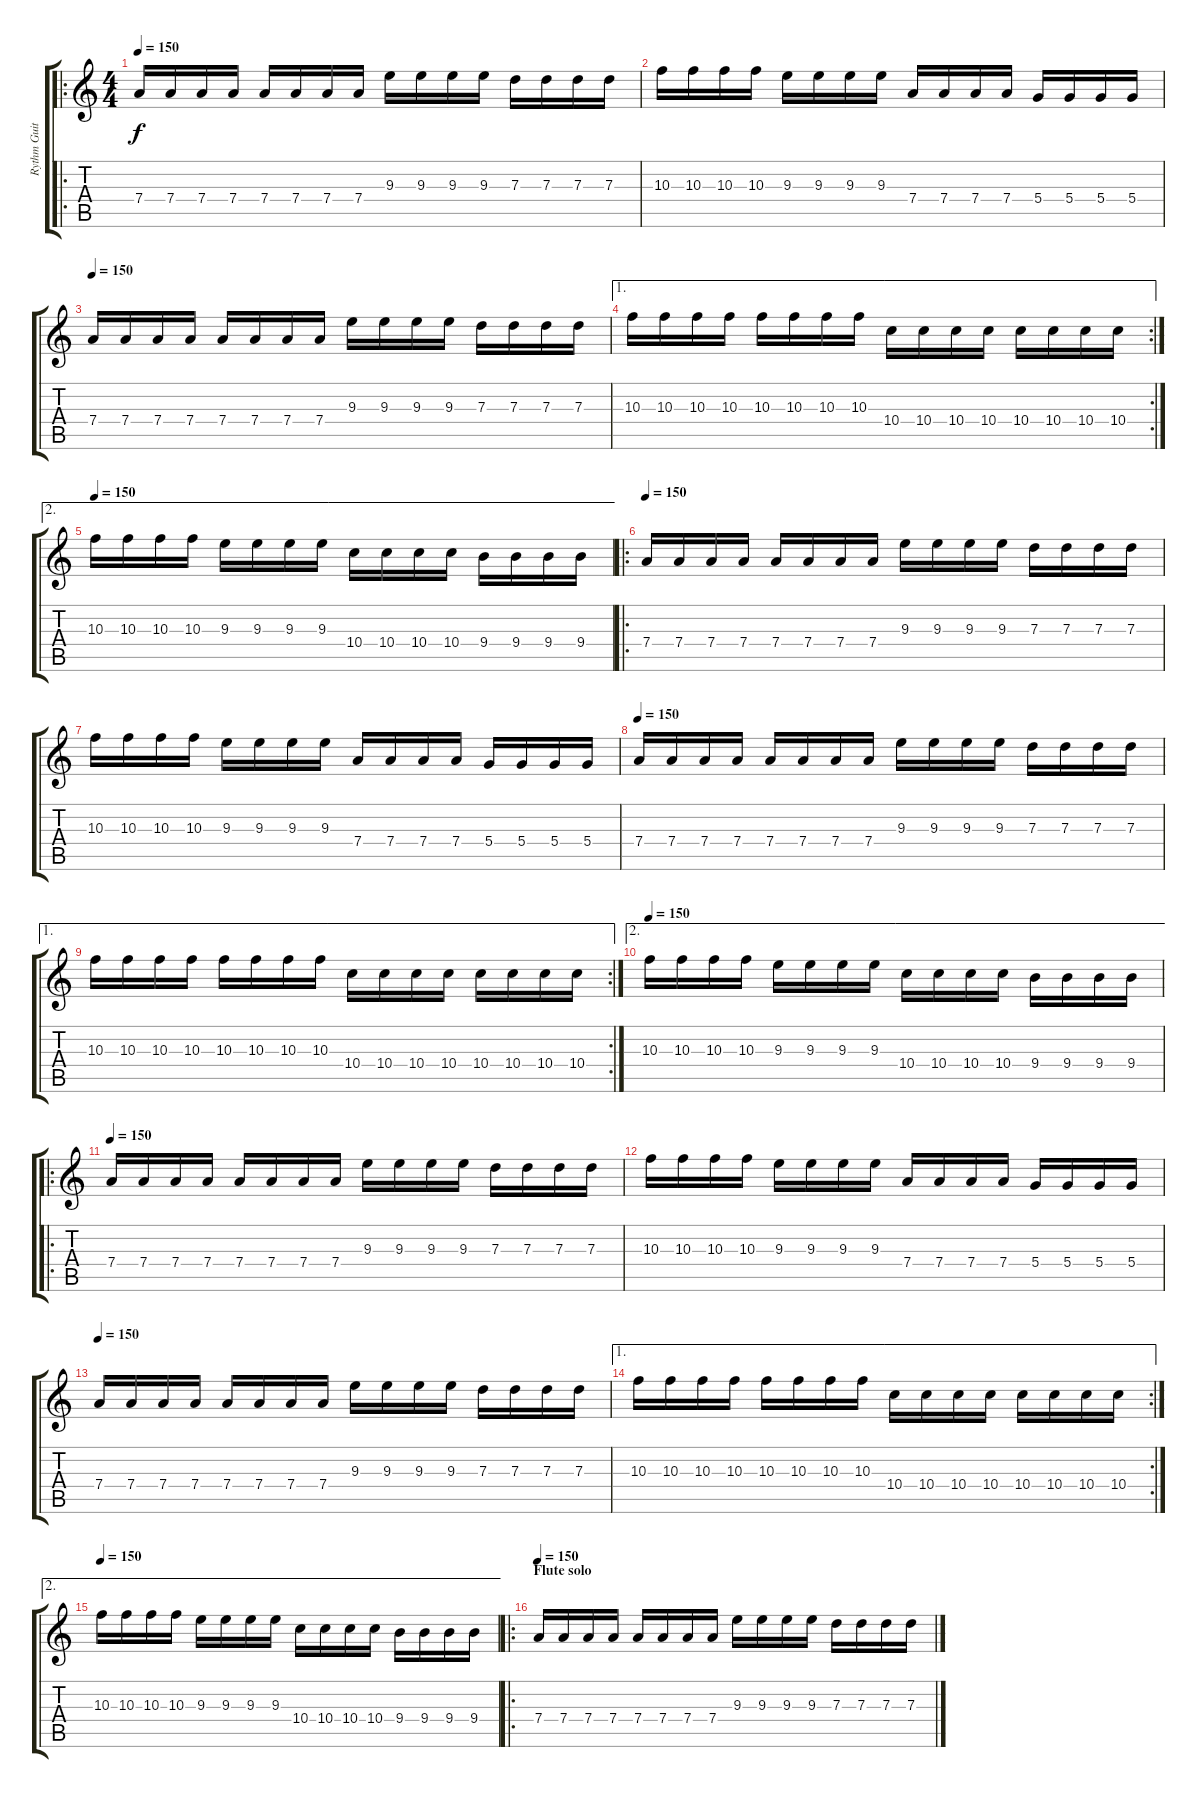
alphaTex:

\track ("Rythm Guitar" "Rythm Guit") {instrument distortionguitar}
\staff {score tabs}
\tuning (E4 B3 G3 D3 A2 E2) {hide}
\ro
\ts (4 4)
\tempo 150
\clef g2
\ks c
7.4.16{dy f volume 13} 7.4.16 7.4.16 7.4.16 7.4.16 7.4.16 7.4.16 7.4.16 9.3.16 9.3.16 9.3.16 9.3.16 7.3.16 7.3.16 7.3.16 7.3.16 |
10.3.16 10.3.16 10.3.16 10.3.16 9.3.16 9.3.16 9.3.16 9.3.16 7.4.16 7.4.16 7.4.16 7.4.16 5.4.16 5.4.16 5.4.16 5.4.16 |
\tempo 150
7.4.16 7.4.16 7.4.16 7.4.16 7.4.16 7.4.16 7.4.16 7.4.16 9.3.16 9.3.16 9.3.16 9.3.16 7.3.16 7.3.16 7.3.16 7.3.16 |
\ae 1
\rc 2
10.3.16 10.3.16 10.3.16 10.3.16 10.3.16 10.3.16 10.3.16 10.3.16 10.4.16 10.4.16 10.4.16 10.4.16 10.4.16 10.4.16 10.4.16 10.4.16 |
\ae 2
\tempo 150
10.3.16 10.3.16 10.3.16 10.3.16 9.3.16 9.3.16 9.3.16 9.3.16 10.4.16 10.4.16 10.4.16 10.4.16 9.4.16 9.4.16 9.4.16 9.4.16 |
\ro
\tempo 150
7.4.16{volume 13} 7.4.16 7.4.16 7.4.16 7.4.16 7.4.16 7.4.16 7.4.16 9.3.16 9.3.16 9.3.16 9.3.16 7.3.16 7.3.16 7.3.16 7.3.16 |
10.3.16 10.3.16 10.3.16 10.3.16 9.3.16 9.3.16 9.3.16 9.3.16 7.4.16 7.4.16 7.4.16 7.4.16 5.4.16 5.4.16 5.4.16 5.4.16 |
\tempo 150
7.4.16 7.4.16 7.4.16 7.4.16 7.4.16 7.4.16 7.4.16 7.4.16 9.3.16 9.3.16 9.3.16 9.3.16 7.3.16 7.3.16 7.3.16 7.3.16 |
\ae 1
\rc 2
10.3.16 10.3.16 10.3.16 10.3.16 10.3.16 10.3.16 10.3.16 10.3.16 10.4.16 10.4.16 10.4.16 10.4.16 10.4.16 10.4.16 10.4.16 10.4.16 |
\ae 2
\tempo 150
10.3.16 10.3.16 10.3.16 10.3.16 9.3.16 9.3.16 9.3.16 9.3.16 10.4.16 10.4.16 10.4.16 10.4.16 9.4.16 9.4.16 9.4.16 9.4.16 |
\ro
\tempo 150
7.4.16{volume 13} 7.4.16 7.4.16 7.4.16 7.4.16 7.4.16 7.4.16 7.4.16 9.3.16 9.3.16 9.3.16 9.3.16 7.3.16 7.3.16 7.3.16 7.3.16 |
10.3.16 10.3.16 10.3.16 10.3.16 9.3.16 9.3.16 9.3.16 9.3.16 7.4.16 7.4.16 7.4.16 7.4.16 5.4.16 5.4.16 5.4.16 5.4.16 |
\tempo 150
7.4.16 7.4.16 7.4.16 7.4.16 7.4.16 7.4.16 7.4.16 7.4.16 9.3.16 9.3.16 9.3.16 9.3.16 7.3.16 7.3.16 7.3.16 7.3.16 |
\ae 1
\rc 2
10.3.16 10.3.16 10.3.16 10.3.16 10.3.16 10.3.16 10.3.16 10.3.16 10.4.16 10.4.16 10.4.16 10.4.16 10.4.16 10.4.16 10.4.16 10.4.16 |
\ae 2
\tempo 150
10.3.16 10.3.16 10.3.16 10.3.16 9.3.16 9.3.16 9.3.16 9.3.16 10.4.16 10.4.16 10.4.16 10.4.16 9.4.16 9.4.16 9.4.16 9.4.16 |
\ro
\section ("" "Flute solo")
\tempo 150
7.4.16{volume 13} 7.4.16 7.4.16 7.4.16 7.4.16 7.4.16 7.4.16 7.4.16 9.3.16 9.3.16 9.3.16 9.3.16 7.3.16 7.3.16 7.3.16 7.3.16
